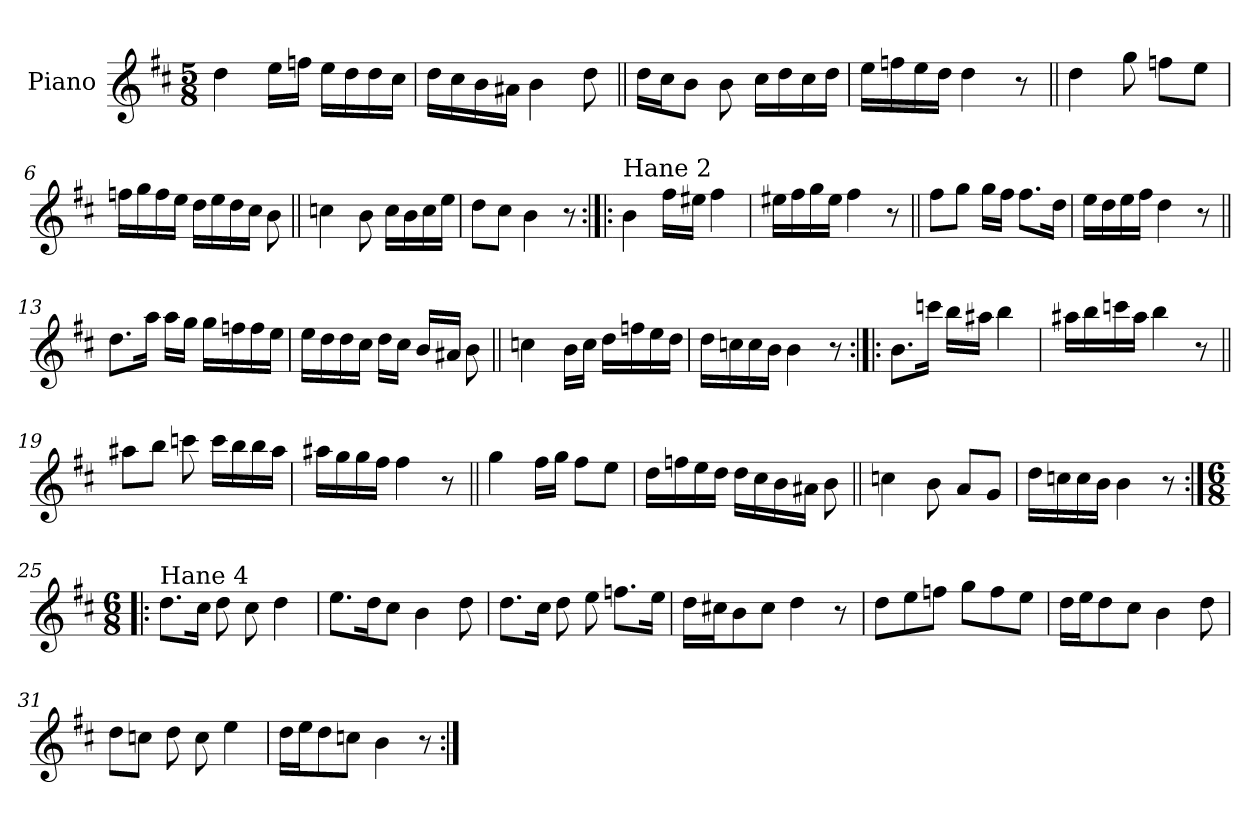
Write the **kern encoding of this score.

**kern
*part1
*staff1
*I"Piano
*I'Pno.
*clefG2
*k[f#c#]
*M5/8
=1
4dd\
16ee\LL
16ffn\JJ
16ee\LL
16dd\
16dd\
16cc#\JJ
=2
16dd\LL
16cc#\
16b\
16a#X\JJ
4b\
8dd\
=3||
16dd\LL
16cc#\J
8b\J
8b\
16cc#\LL
16dd\
16cc#\
16dd\JJ
=4
16ee\LL
16ffn\
16ee\
16dd\JJ
4dd\
8r
=5||
4dd\
8gg\
8ffn\L
8ee\J
!!LO:LB:g=z
=6
16ffn\LL
16gg\
16ff\
16ee\JJ
16dd\LL
16ee\
16dd\
16cc#\JJ
8b\
=7||
4ccn\
8b\
16cc\LL
16b\
16cc\
16ee\JJ
=8
8dd\L
8cc#\J
4b\
8r
=9:|!|:
!LO:TX:a:t=Hane 2
4b\
16ff#\LL
16ee#X\JJ
4ff#\
=10
16ee#X\LL
16ff#\
16gg\
16ee#\JJ
4ff#\
8r
=11||
8ff#\L
8gg\J
16gg\LL
16ff#\JJ
8.ff#\L
16dd\Jk
!!LO:LB:g=z
=12
16ee\LL
16dd\
16ee\
16ff#\JJ
4dd\
8r
=13||
8.dd\L
16aa\Jk
16aa\LL
16gg\JJ
16gg\LL
16ffn\
16ff\
16ee\JJ
=14
16ee\LL
16dd\
16dd\
16cc#\JJ
16dd\LL
16cc#\JJ
16b/LL
16a#X/JJ
8b\
=15||
4ccn\
16b\LL
16cc\JJ
16dd\LL
16ffn\
16ee\
16dd\JJ
=16
16dd\LL
16ccn\
16cc\
16b\JJ
4b\
8r
!!LO:LB:g=z
=17:|!|:
8.b\L
16cccn\Jk
16bb\LL
16aa#X\JJ
4bb\
=18
16aa#X\LL
16bb\
16cccn\
16aa#\JJ
4bb\
8r
=19||
8aa#X\L
8bb\J
8cccn\
16ccc\LL
16bb\
16bb\
16aa#\JJ
=20
16aa#X\LL
16gg\
16gg\
16ff#\JJ
4ff#\
8r
=21||
4gg\
16ff#\LL
16gg\JJ
8ff#\L
8ee\J
!!LO:LB:g=z
=22
16dd\LL
16ffn\
16ee\
16dd\JJ
16dd\LL
16cc#\
16b\
16a#X\JJ
8b\
=23||
4ccn\
8b\
8a/L
8g/J
=24
16dd\LL
16ccn\
16cc\
16b\JJ
4b\
8r
=25:|!|:
*M6/8
!LO:TX:a:t=Hane 4
8.dd\L
16cc#\Jk
8dd\
8cc#\
4dd\
=26
8.ee\L
16dd\K
8cc#\J
4b\
8dd\
=27
8.dd\L
16cc#\Jk
8dd\
8ee\
8.ffn\L
16ee\Jk
!!LO:LB:g=z
=28
16dd\LL
16cc#X\J
8b\
8cc#\J
4dd\
8r
=29
8dd\L
8ee\
8ffn\J
8gg\L
8ff\
8ee\J
=30
16dd\LL
16ee\J
8dd\
8cc#\J
4b\
8dd\
=31
8dd\L
8ccn\J
8dd\
8cc\
4ee\
=32
16dd\LL
16ee\J
8dd\
8ccn\J
4b\
8r
=:|!
*-
